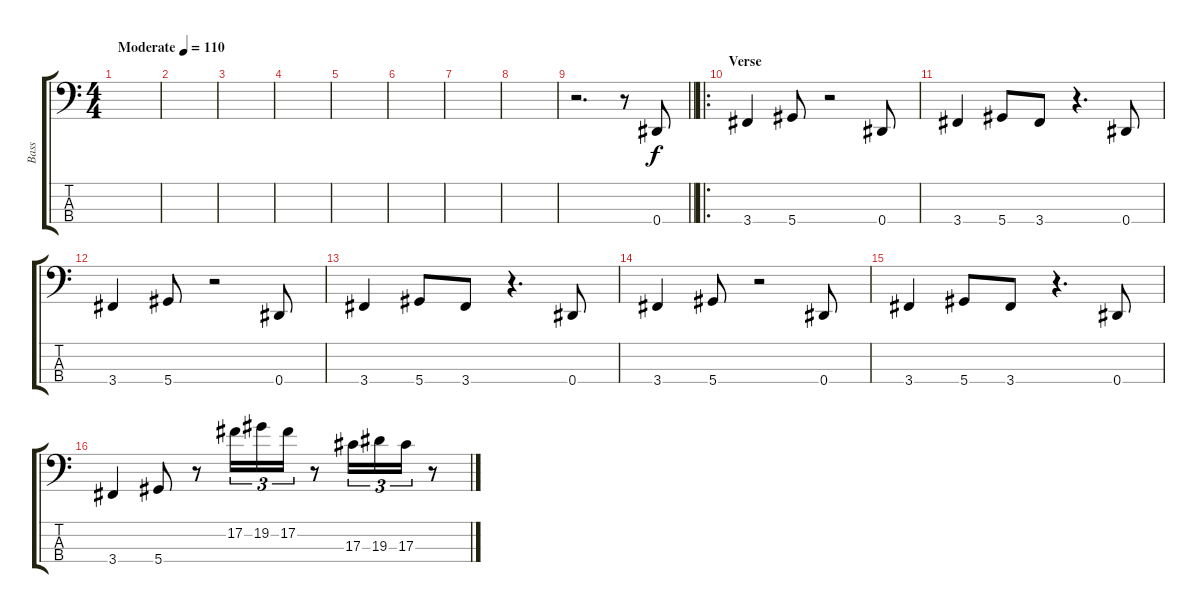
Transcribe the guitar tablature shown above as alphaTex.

\track ("Bass" "Bass") {instrument electricbassfinger}
\staff {score tabs}
\tuning (Gb2 Db2 Ab1 Eb1) {hide}
\ts (4 4)
\tempo (110 "Moderate")
\clef f4
\ks c
|
|
|
|
|
|
|
|
\barLineRight lightlight
r.2{d} r.8 0.4.8 |
\ro
\section ("" "Verse")
3.4.4 5.4.8 r.2 0.4.8 |
3.4.4 5.4.8 3.4.8 r.4{d} 0.4.8 |
3.4.4 5.4.8 r.2 0.4.8 |
3.4.4 5.4.8 3.4.8 r.4{d} 0.4.8 |
3.4.4 5.4.8 r.2 0.4.8 |
3.4.4 5.4.8 3.4.8 r.4{d} 0.4.8 |
3.4.4 5.4.8 r.8 17.2.16{tu (3 2)} 19.2.16{tu (3 2)} 17.2.16{tu (3 2)} r.8 17.3.16{tu (3 2)} 19.3.16{tu (3 2)} 17.3.16{tu (3 2)} r.8
